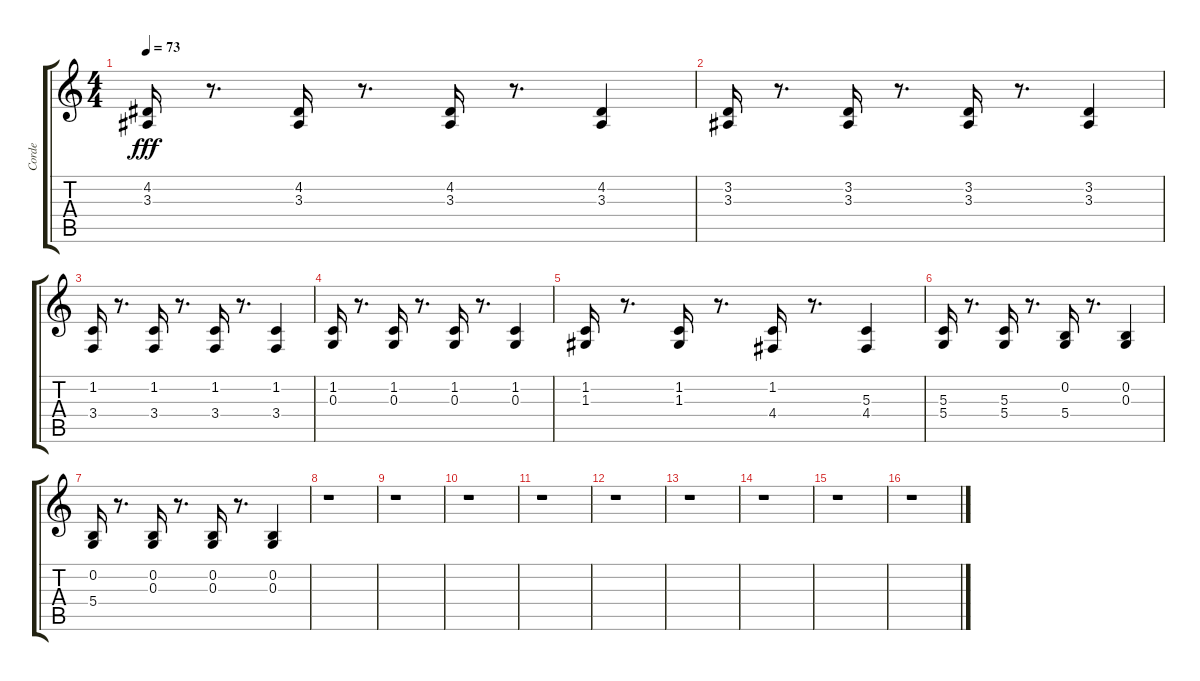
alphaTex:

\track ("Corde" "Corde") {instrument synthstrings2}
\staff {score tabs}
\tuning (E4 B3 G3 D3 A2 E2) {hide}
\ts (4 4)
\tempo 73
\clef g2
\ks c
(4.2 3.3).16{dy fff} r.8{d} (4.2 3.3).16 r.8{d} (4.2 3.3).16 r.8{d} (4.2 3.3).4 |
(3.2 3.3).16 r.8{d} (3.2 3.3).16 r.8{d} (3.2 3.3).16 r.8{d} (3.2 3.3).4 |
(1.2 3.4).16 r.8{d} (1.2 3.4).16 r.8{d} (1.2 3.4).16 r.8{d} (1.2 3.4).4 |
(1.2 0.3).16 r.8{d} (1.2 0.3).16 r.8{d} (1.2 0.3).16 r.8{d} (1.2 0.3).4 |
(1.2 1.3).16 r.8{d} (1.2 1.3).16 r.8{d} (1.2 4.4).16 r.8{d} (5.3 4.4).4 |
(5.3 5.4).16 r.8{d} (5.3 5.4).16 r.8{d} (0.2 5.4).16 r.8{d} (0.2 0.3).4 |
(0.2 5.4).16 r.8{d} (0.2 0.3).16 r.8{d} (0.2 0.3).16 r.8{d} (0.2 0.3).4 |
r.1 |
r.1 |
r.1 |
r.1 |
r.1 |
r.1 |
r.1 |
r.1 |
r.1
